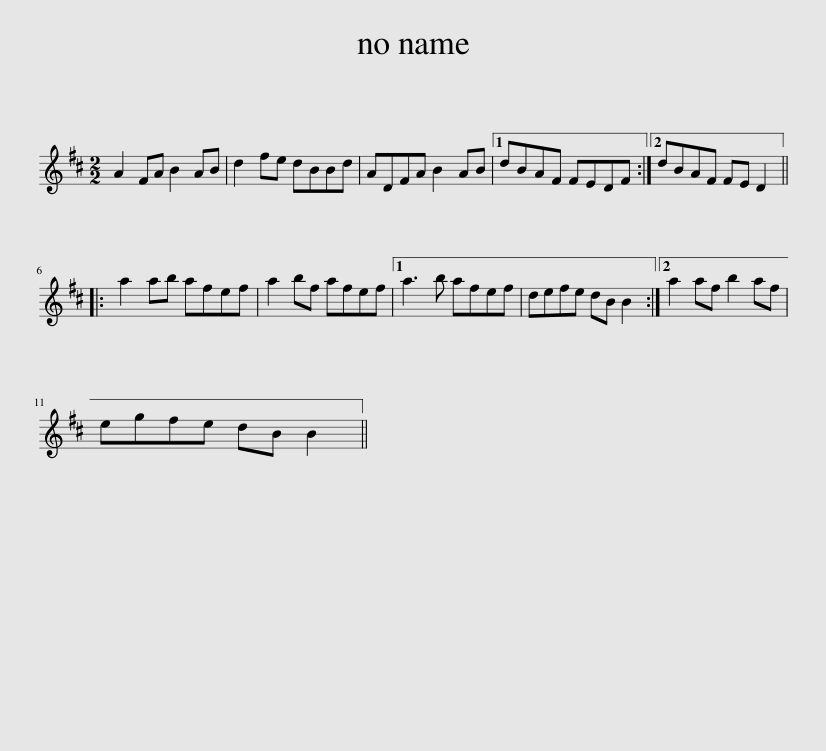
X:1
L:1/8
M:2/2
I:linebreak $
K:D
V:1 treble
V:1
 A2 FA B2 AB | d2 fe dBBd | ADFA B2 AB |1 dBAF FEDF :|2 dBAF FE D2 |:$ %5
 a2 ab afef | a2 bf afef |1 a3 b afef | defe dB B2 :|2 a2 af b2 af |$ %10
 egfe dB B2 || %11
